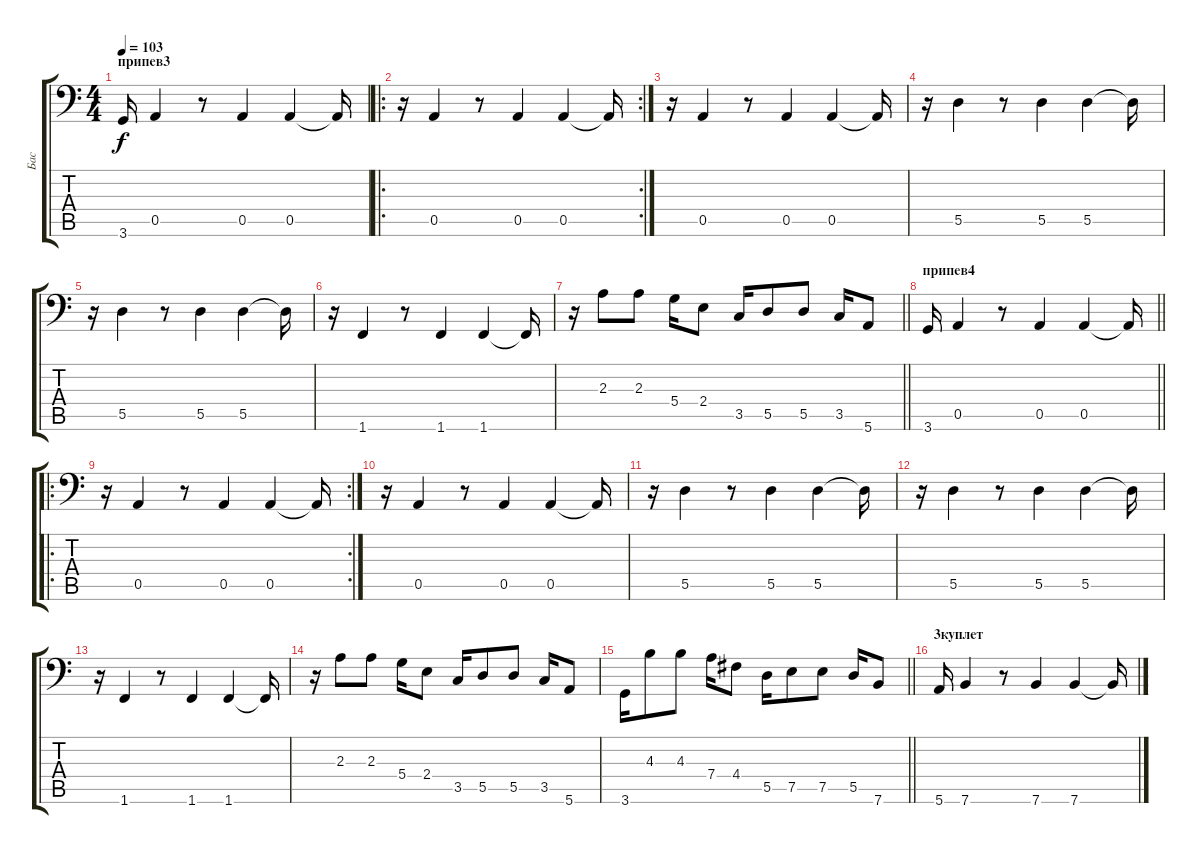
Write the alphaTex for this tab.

\track ("Бас" "Бас") {instrument electricbassfinger}
\staff {score tabs}
\tuning (E3 B2 G2 D2 A1 E1) {hide}
\ts (4 4)
\section ("" "припев3")
\tempo 103
\clef f4
\ks c
3.6.16{dy f} 0.5.4 r.8 0.5.4 0.5.4 0.5{t}.16 |
\ro
\rc 2
r.16 0.5.4 r.8 0.5.4 0.5.4 0.5{t}.16 |
r.16 0.5.4 r.8 0.5.4 0.5.4 0.5{t}.16 |
r.16 5.5.4 r.8 5.5.4 5.5.4 5.5{t}.16 |
r.16 5.5.4 r.8 5.5.4 5.5.4 5.5{t}.16 |
r.16 1.6.4 r.8 1.6.4 1.6.4 1.6{t}.16 |
\barLineRight lightlight
r.16 2.3.8 2.3.8 5.4.16 2.4.8 3.5.16 5.5.8 5.5.8 3.5.16 5.6.8 |
\section ("" "припев4")
\barLineRight lightlight
3.6.16 0.5.4 r.8 0.5.4 0.5.4 0.5{t}.16 |
\ro
\rc 2
r.16 0.5.4 r.8 0.5.4 0.5.4 0.5{t}.16 |
r.16 0.5.4 r.8 0.5.4 0.5.4 0.5{t}.16 |
r.16 5.5.4 r.8 5.5.4 5.5.4 5.5{t}.16 |
r.16 5.5.4 r.8 5.5.4 5.5.4 5.5{t}.16 |
r.16 1.6.4 r.8 1.6.4 1.6.4 1.6{t}.16 |
r.16 2.3.8 2.3.8 5.4.16 2.4.8 3.5.16 5.5.8 5.5.8 3.5.16 5.6.8 |
\barLineRight lightlight
3.6.16 4.3.8 4.3.8 7.4.16 4.4.8 5.5.16 7.5.8 7.5.8 5.5.16 7.6.8 |
\section ("" "3куплет")
5.6.16 7.6.4 r.8 7.6.4 7.6.4 7.6{t}.16
